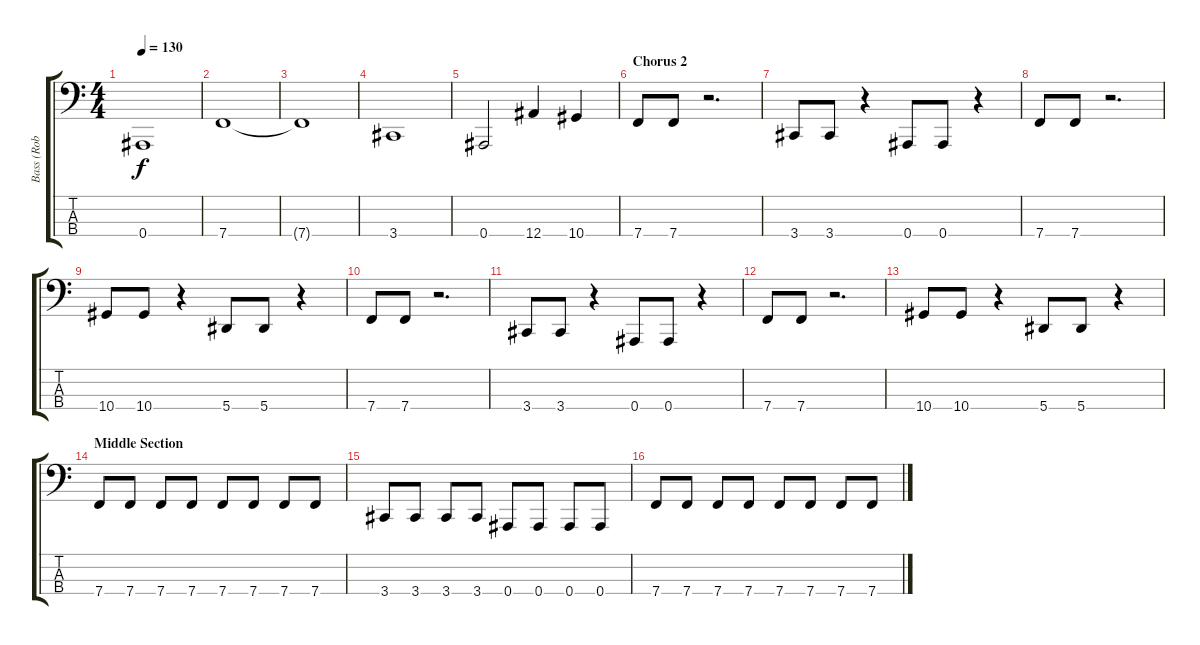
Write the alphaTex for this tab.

\track ("Bass (Rob Garcia)" "Bass (Rob ") {instrument electricbasspick}
\staff {score tabs}
\tuning (Eb2 Bb1 F1 Bb0) {hide}
\ts (4 4)
\tempo 130
\clef f4
\ks c
0.4.1{dy f} |
7.4.1 |
7.4{t}.1 |
3.4.1 |
0.4.2 12.4.4 10.4.4 |
\section ("" "Chorus 2")
7.4.8 7.4.8 r.2{d} |
3.4.8 3.4.8 r.4 0.4.8 0.4.8 r.4 |
7.4.8 7.4.8 r.2{d} |
10.4.8 10.4.8 r.4 5.4.8 5.4.8 r.4 |
7.4.8 7.4.8 r.2{d} |
3.4.8 3.4.8 r.4 0.4.8 0.4.8 r.4 |
7.4.8 7.4.8 r.2{d} |
10.4.8 10.4.8 r.4 5.4.8 5.4.8 r.4 |
\section ("" "Middle Section")
7.4.8 7.4.8 7.4.8 7.4.8 7.4.8 7.4.8 7.4.8 7.4.8 |
3.4.8 3.4.8 3.4.8 3.4.8 0.4.8 0.4.8 0.4.8 0.4.8 |
7.4.8 7.4.8 7.4.8 7.4.8 7.4.8 7.4.8 7.4.8 7.4.8
